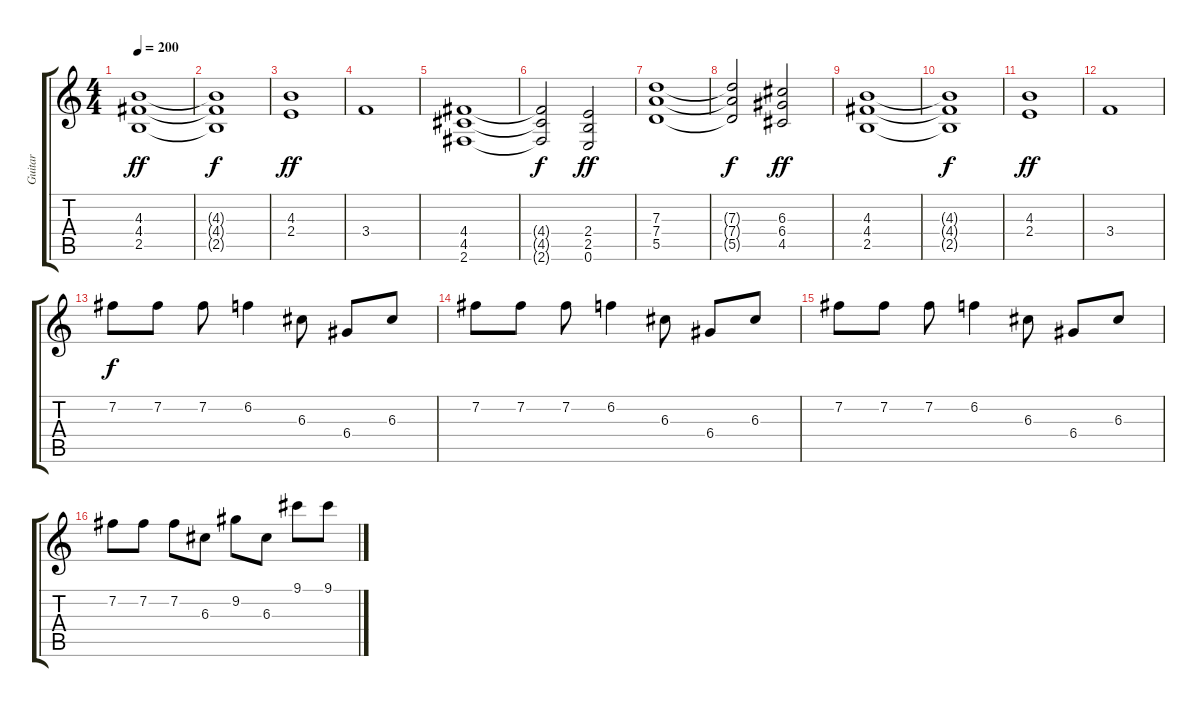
\track ("Guitar" "Guitar") {instrument overdrivenguitar}
\staff {score tabs}
\tuning (E4 B3 G3 D3 A2 E2) {hide}
\ts (4 4)
\tempo 200
\clef g2
\ks c
(4.3 4.4 2.5).1{dy ff} |
(4.3{t} 4.4{t} 2.5{t}).1{dy f} |
(4.3 2.4).1{dy ff} |
3.4.1 |
(4.4 4.5 2.6).1 |
(4.4{t} 4.5{t} 2.6{t}).2{dy f} (2.4 2.5 0.6).2{dy ff} |
(7.3 7.4 5.5).1 |
(7.3{t} 7.4{t} 5.5{t}).2{dy f} (6.3 6.4 4.5).2{dy ff} |
(4.3 4.4 2.5).1 |
(4.3{t} 4.4{t} 2.5{t}).1{dy f} |
(4.3 2.4).1{dy ff} |
3.4.1 |
7.2.8{dy f} 7.2.8 7.2.8 6.2.4 6.3.8 6.4.8 6.3.8 |
7.2.8 7.2.8 7.2.8 6.2.4 6.3.8 6.4.8 6.3.8 |
7.2.8 7.2.8 7.2.8 6.2.4 6.3.8 6.4.8 6.3.8 |
7.2.8 7.2.8 7.2.8 6.3.8 9.2.8 6.3.8 9.1.8 9.1.8
